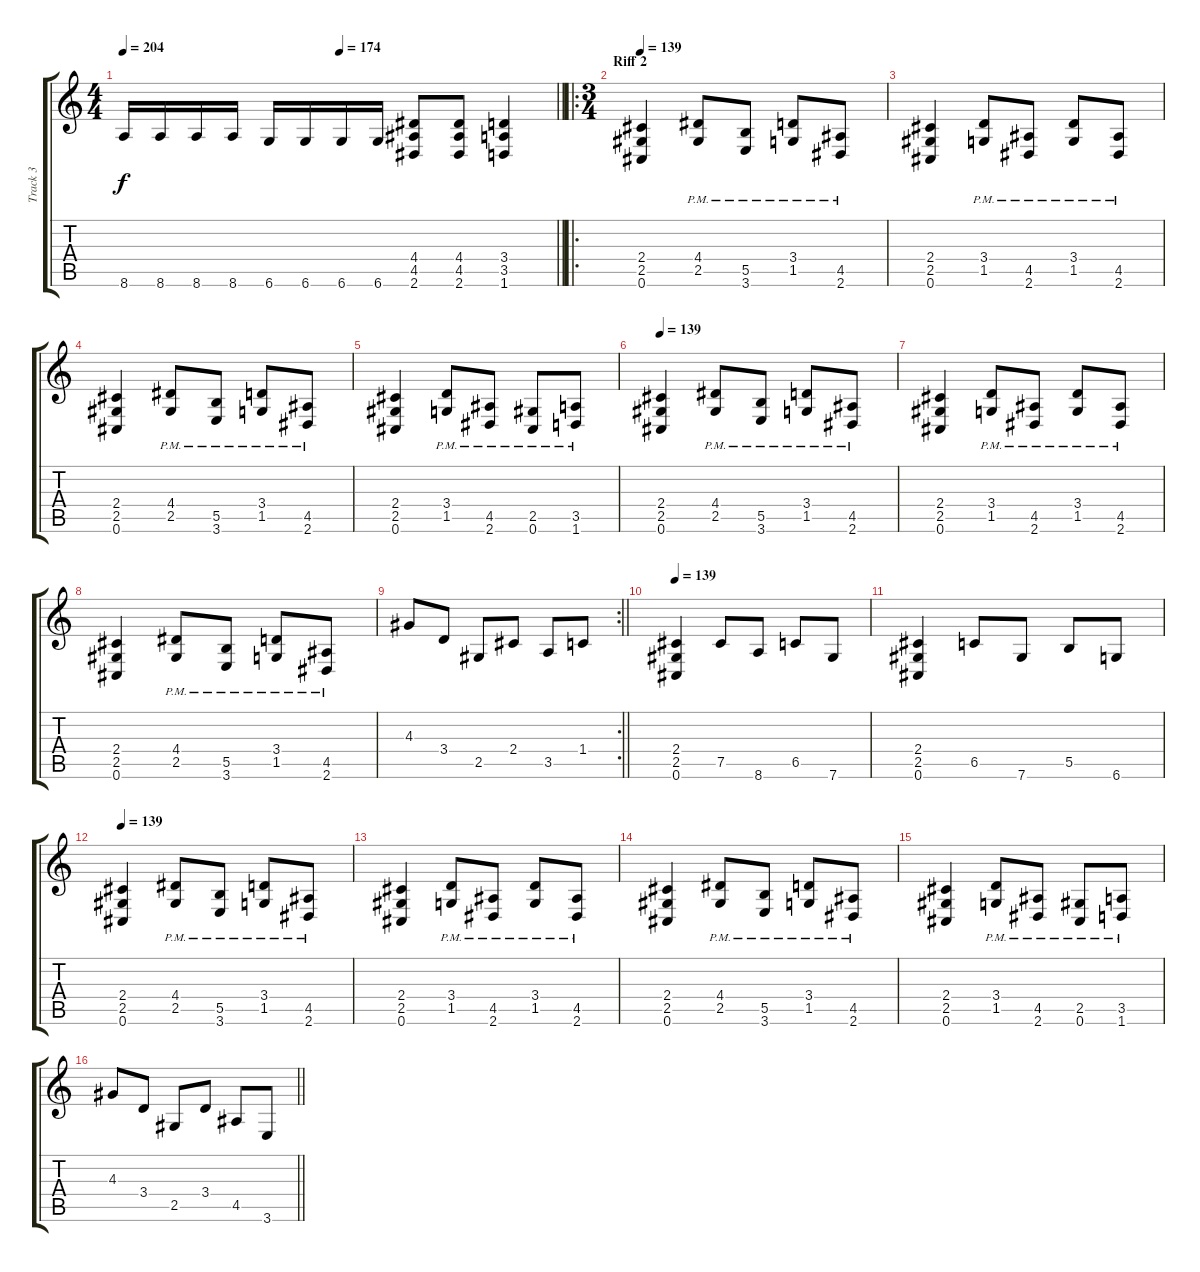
\track ("Track 3" "Track 3") {instrument overdrivenguitar}
\staff {score tabs}
\tuning (Db4 Ab3 E3 B2 Gb2 Db2) {hide}
\ts (4 4)
\tempo 204
\tempo (174 0.5)
\clef g2
\barLineRight lightlight
\ks c
8.6.16{dy f} 8.6.16 8.6.16 8.6.16 6.6.16 6.6.16 6.6.16 6.6.16 (4.4 4.5 2.6).8 (4.4 4.5 2.6).8 (3.4 3.5 1.6).4 |
\ro
\ts (3 4)
\section ("" "Riff 2")
\tempo 139
(2.4 2.5 0.6).4 (4.4{pm} 2.5{pm}).8 (5.5{pm} 3.6{pm}).8 (3.4{pm} 1.5{pm}).8 (4.5{pm} 2.6{pm}).8 |
(2.4 2.5 0.6).4 (3.4{pm} 1.5{pm}).8 (4.5{pm} 2.6{pm}).8 (3.4{pm} 1.5{pm}).8 (4.5{pm} 2.6{pm}).8 |
(2.4 2.5 0.6).4 (4.4{pm} 2.5{pm}).8 (5.5{pm} 3.6{pm}).8 (3.4{pm} 1.5{pm}).8 (4.5{pm} 2.6{pm}).8 |
(2.4 2.5 0.6).4 (3.4{pm} 1.5{pm}).8 (4.5{pm} 2.6{pm}).8 (2.5{pm} 0.6{pm}).8 (3.5{pm} 1.6{pm}).8 |
\tempo 139
(2.4 2.5 0.6).4 (4.4{pm} 2.5{pm}).8 (5.5{pm} 3.6{pm}).8 (3.4{pm} 1.5{pm}).8 (4.5{pm} 2.6{pm}).8 |
(2.4 2.5 0.6).4 (3.4{pm} 1.5{pm}).8 (4.5{pm} 2.6{pm}).8 (3.4{pm} 1.5{pm}).8 (4.5{pm} 2.6{pm}).8 |
(2.4 2.5 0.6).4 (4.4{pm} 2.5{pm}).8 (5.5{pm} 3.6{pm}).8 (3.4{pm} 1.5{pm}).8 (4.5{pm} 2.6{pm}).8 |
\rc 2
\barLineRight lightlight
4.3.8 3.4.8 2.5.8 2.4.8 3.5.8 1.4.8 |
\tempo 139
(2.4 2.5 0.6).4 7.5.8 8.6.8 6.5.8 7.6.8 |
(2.4 2.5 0.6).4 6.5.8 7.6.8 5.5.8 6.6.8 |
\tempo 139
(2.4 2.5 0.6).4 (4.4{pm} 2.5{pm}).8 (5.5{pm} 3.6{pm}).8 (3.4{pm} 1.5{pm}).8 (4.5{pm} 2.6{pm}).8 |
(2.4 2.5 0.6).4 (3.4{pm} 1.5{pm}).8 (4.5{pm} 2.6{pm}).8 (3.4{pm} 1.5{pm}).8 (4.5{pm} 2.6{pm}).8 |
(2.4 2.5 0.6).4 (4.4{pm} 2.5{pm}).8 (5.5{pm} 3.6{pm}).8 (3.4{pm} 1.5{pm}).8 (4.5{pm} 2.6{pm}).8 |
(2.4 2.5 0.6).4 (3.4{pm} 1.5{pm}).8 (4.5{pm} 2.6{pm}).8 (2.5{pm} 0.6{pm}).8 (3.5{pm} 1.6{pm}).8 |
\barLineRight lightlight
4.3.8 3.4.8 2.5.8 3.4.8 4.5.8 3.6.8
